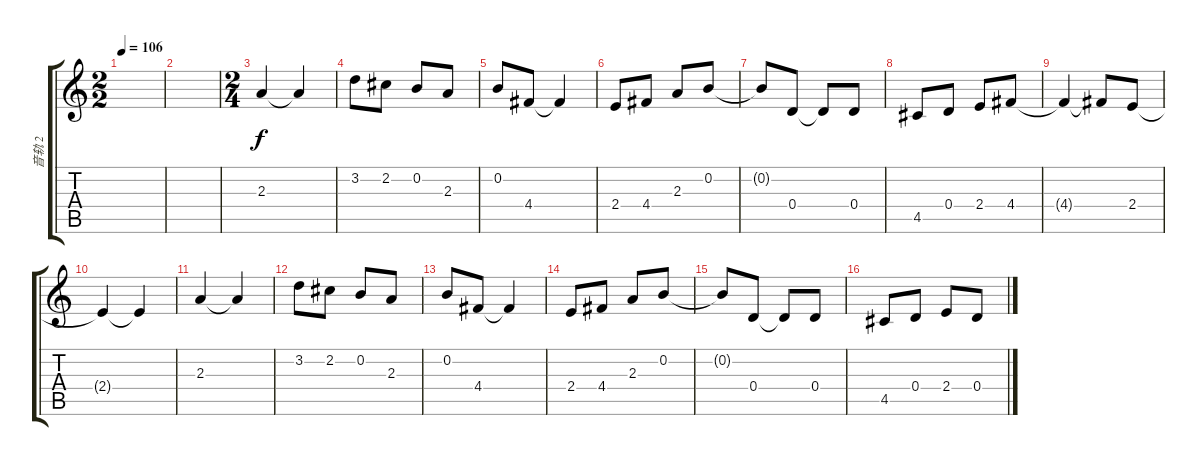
\track ("音轨 2" "音轨 2") {instrument acousticguitarnylon}
\staff {score tabs}
\tuning (E4 B3 G3 D3 A2 E2) {hide}
\ts (2 2)
\tempo 106
\clef g2
\ks c
|
|
\ts (2 4)
2.3.4 2.3{t}.4 |
3.2.8 2.2.8 0.2.8 2.3.8 |
0.2.8 4.4.8 4.4{t}.4 |
2.4.8 4.4.8 2.3.8 0.2.8 |
0.2{t}.8 0.4.8 0.4{t}.8 0.4.8 |
4.5.8 0.4.8 2.4.8 4.4.8 |
4.4{t}.4 4.4{t}.8 2.4.8 |
2.4{t}.4 2.4{t}.4 |
2.3.4 2.3{t}.4 |
3.2.8 2.2.8 0.2.8 2.3.8 |
0.2.8 4.4.8 4.4{t}.4 |
2.4.8 4.4.8 2.3.8 0.2.8 |
0.2{t}.8 0.4.8 0.4{t}.8 0.4.8 |
4.5.8 0.4.8 2.4.8 0.4.8
